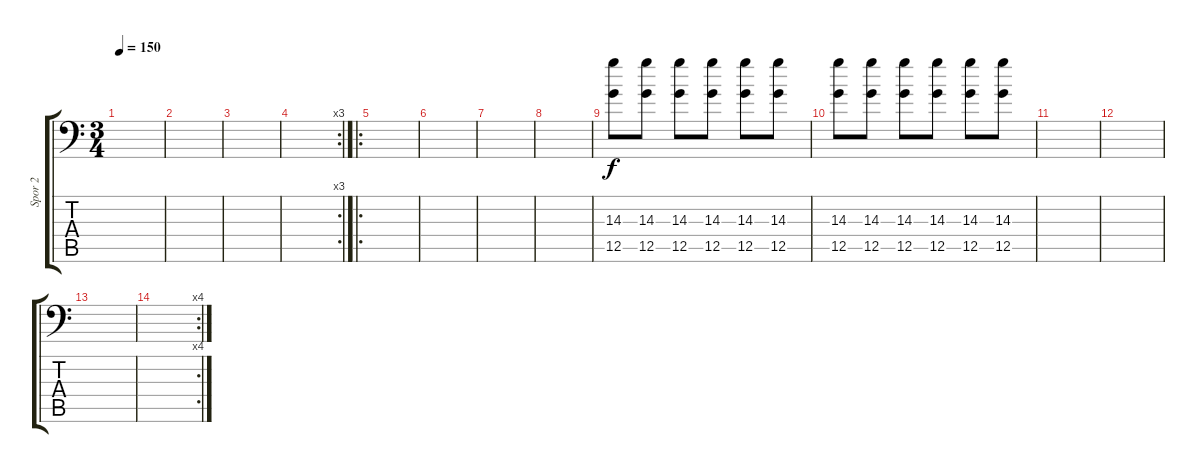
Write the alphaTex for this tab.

\track ("Spor 2" "Spor 2") {instrument overdrivenguitar}
\staff {score tabs}
\tuning (D4 A3 F3 C3 G2 A1) {hide}
\ts (3 4)
\tempo 150
\clef f4
\ks c
|
|
|
\rc 3
|
\ro
|
|
|
|
(14.3 12.5).8 (14.3 12.5).8 (14.3 12.5).8 (14.3 12.5).8 (14.3 12.5).8 (14.3 12.5).8 |
(14.3 12.5).8 (14.3 12.5).8 (14.3 12.5).8 (14.3 12.5).8 (14.3 12.5).8 (14.3 12.5).8 |
|
|
|
\rc 4
